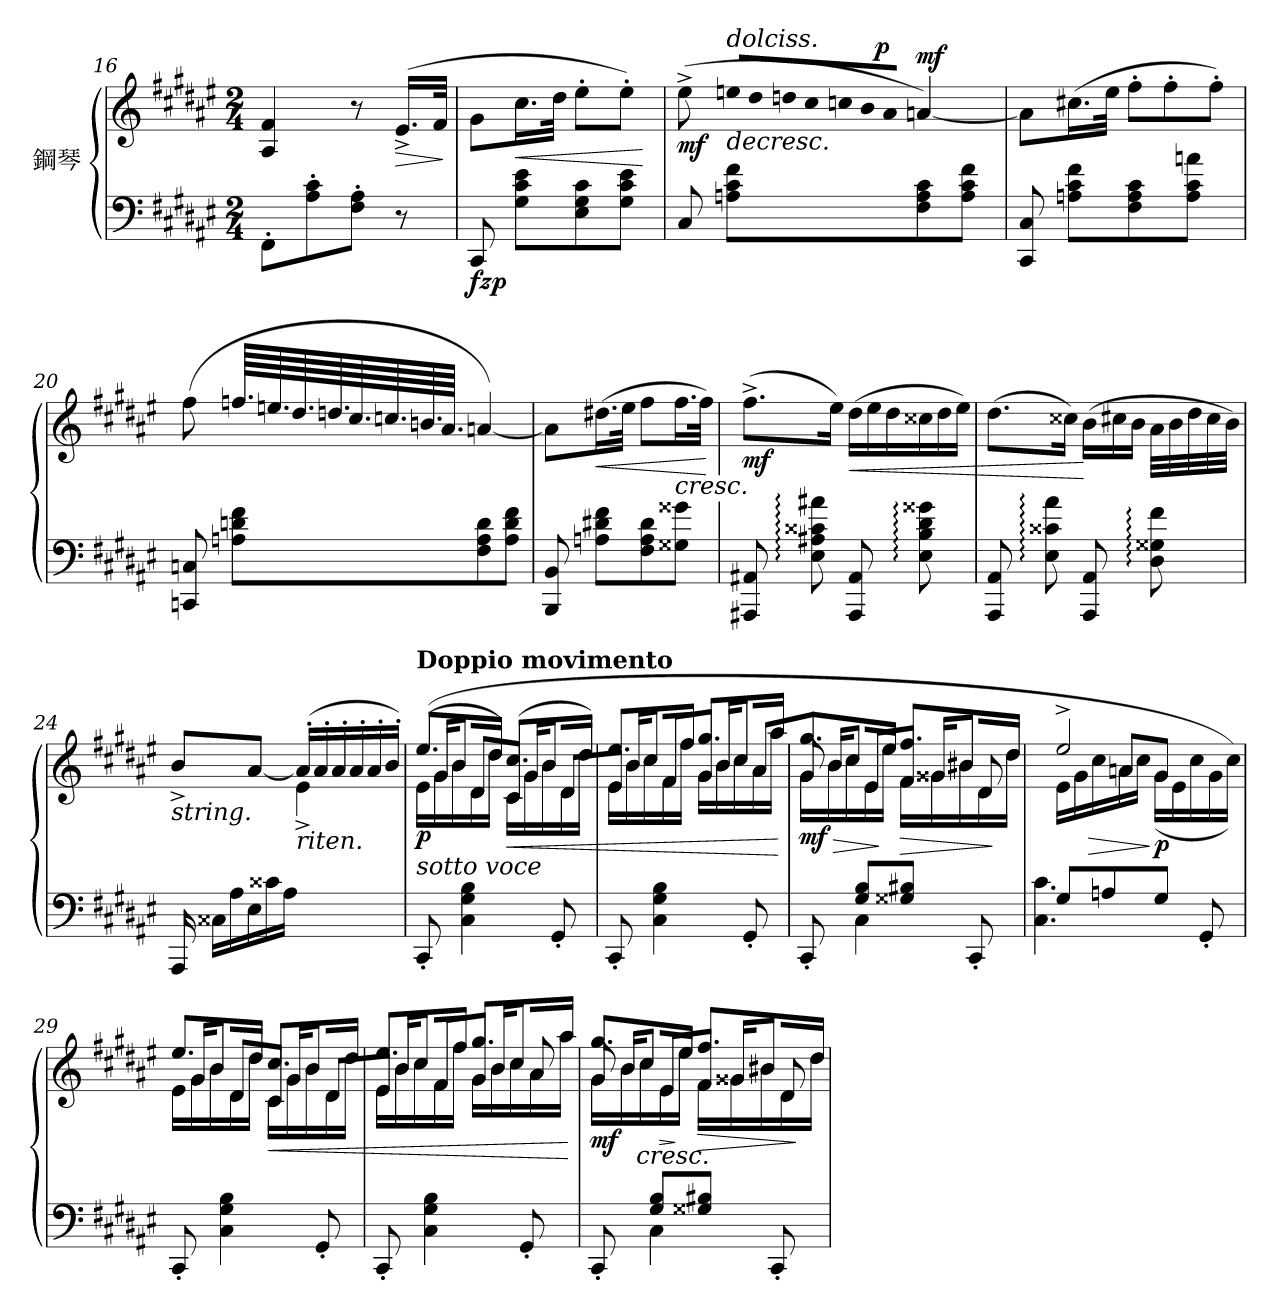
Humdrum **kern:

**kern	**kern	**dynam
*part1	*part1	*part1
*staff2	*staff1	*staff1/2
*I"鋼琴	*	*
*clefF4	*clefG2	*
*k[f#c#g#d#a#e#]	*k[f#c#g#d#a#e#]	*
*M2/4	*M2/4	*
=16	=16	=16
8FF#'\L	4A#/ 4f#/	.
8A#\' 8c#\'	.	.
8F#\' 8A#\'J	8r	.
!	!	!LO:HP:b
8r	(>16.e#^/LL	>
.	32f#/JJk	.
.	.	]
=17	=17	=17
!	!	!LO:DY:b=2
!	!	!LO:DY:n=1:b
8CC#/	8g#\L	fz p
!	!	!LO:HP:b
8G#\ 8c#\ 8e#\L	16.cc#\L	<
.	32dd#\JJk	.
8E#\ 8G#\ 8c#\	8ee#'\L	.
8G#\ 8c#\ 8e#\J	8ee#'\J)	.
.	.	[
=18	=18	=18
*	*^	*
!	!	!	!LO:DY:b
8C#/	(<8ee#^\	8ryy	mf
!	!	!	!LO:HP:b
*	*	*Xtuplet	*
!	!LO:TX:a:i:t=dolciss.	!	!
!	!	!LO:N:vis=8	!
8An\ 8c#\ 8f#\L	8ryy	960%17een/L	>
!	!	!LO:N:vis=8	!
.	.	960%17dd#/	.
!	!	!LO:N:vis=8	!
.	.	960%17ddn/	.
!	!	!LO:N:vis=8	!
.	.	960%17cc#/	.
!	!	!LO:N:vis=8	!
.	.	960%17ccn/	.
!	!	!LO:N:vis=8	!
.	.	960%17b/	.
!	!	!LO:N:vis=8	!LO:DY:a
.	.	960%17a#/J	p
.	.	960%241ryy	.
!	!	!	!LO:DY:n=1:a
8F#\ 8A\ 8c#\	[4an/)	.	] mf
8A\ 8c#\ 8f#\J	.	.	.
*	*v	*v	*
!!LO:LB:g=z
=19	=19	=19
8CC#/ 8C#/	8a\L]	.
8An\ 8c#\ 8f#\L	(>16.cc#X\L	.
.	32ee#\JJk	.
8F#\ 8A\ 8c#\	12ff#'\L	.
.	12ff#'\	.
8A\ 8c#\ 8an\J	.	.
.	12ff#'\J)	.
=20	=20	=20
*	*MM36	*
*	*^	*
!	!	!	!LO:DY:b
!	!	!	!LO:DY:n=1:b
8CCn/ 8Cn/	(>8ff#\	8ryy	pp other-dynamics
8An\ 8dn\ 8f#\L	8ryy	96.ffn/L	.
.	.	96.een/	.
.	.	96.dd#/	.
.	.	96.ddn/	.
.	.	96.cc#/	.
.	.	96.ccn/	.
.	.	96.bn/	.
.	.	96.a#/J	.
8F#\ 8A\ 8d\	[4an/)	4ryy	.
8A\ 8d\ 8f#\J	.	.	.
*	*v	*v	*
=21	=21	=21
8BBB/ 8BB/	8a\L]	.
!	!	!LO:HP:b
8An\ 8d#X\ 8f#\L	(>16.dd#X\L	<
.	32ee#\JJk	.
8F#\ 8A\ 8d#\	8ff#\L	.
!	!LO:TX:b:i:t=cresc.	!
8G##X\ 8g##X\J	16.ff#\L	.
.	32ff#\JJk)	.
.	.	[
!!LO:LB:g=z
=22	=22	=22
!	!	!LO:DY:b
8AAA#X/ 8AA#X/	(>8.ff#^\L	mf
8E#\: 8A#X\: 8c##X\: 8a#X\:	.	.
.	16ee#\Jk)	.
!	!	!LO:HP:b
8AAA#/ 8AA#/	(>24dd#\LL	<
.	24ee#\	.
.	24dd#\	.
8E#\: 8B\: 8d#\: 8g##X\:	24cc##X\	.
.	24dd#\	.
.	24ee#\JJ)	.
=23	=23	=23
8AAA#/ 8AA#/	(>8.dd#\L	.
8E#\: 8c##X\: 8a#\:	.	.
.	16cc##X\Jk)	.
!	!	!LO:DY:n=1:a
8AAA#/ 8AA#/	(>24b\LL	[ other-dynamics
.	24cc#\	.
.	24b\JJ	.
8D#\: 8G##X\: 8f#\:	40a#\LLL	.
.	40b\	.
.	40dd#\	.
.	40cc#\	.
.	40b\JJJ)	.
=24	=24	=24
*Xtuplet	*	*
*	*^	*
!	!LO:TX:b:i:t=string.	!	!
24AAA#/	8b^/L	4ryy	.
24C##X\LL	.	.	.
24A#\	.	.	.
24E#\	[8a#/J	.	.
24c##X\	.	.	.
24A#\JJ	.	.	.
*	*MM32	*	*
!	!LO:TX:b:i:t=riten.	!	!
4ryy	(>24a#'/LL]	4e#^\	.
*	*MM28	*	*
.	24a#'/	.	.
*	*MM24	*	*
.	24a#'/	.	.
*	*MM20	*	*
.	24a#'/	.	.
*	*MM16	*	*
.	24a#'/	.	.
*	*MM10	*	*
.	24b'/JJ)	.	.
!!LO:PB:g=z
=25	=25	=25	=25
*	*^	*^	*
!	!LO:TX:a:B:t=Doppio movimento	!	!	!	!
!	!LO:TX:b:i:t=sotto voce	!	!	!	!
!	!	!	!	!	!LO:DY:b
8CC#'/	(>(>10.ee#/L	20e#\LL	20rcyy	20ryy	p
.	.	20g#\	20g#/KL	20ryy	.
.	.	20b\	10b/J	20ryy	.
4C#\ 4G#\ 4B\	.	.	.	.	.
.	20rgyy	20d#\	.	10d#/L	.
.	20dd#/Jk)	20dd#\JJ	20rcyy	.	.
!	!	!	!	!	!LO:HP:b
.	(>10.cc#/L	20c#\LL	20rcyy	10c#/J	<
.	.	20g#\	20g#/KL	.	.
.	.	20b\	10b/J	20ryy	.
8GG#'/	.	.	.	.	.
.	20rgyy	20d#\	.	10d#/L	.
.	20dd#/Jk)	20dd#\JJ	20rcyy	.	.
=26	=26	=26	=26	=26	=26
8CC#'/	10.ee#/L	20e#\LL	20rcyy	10e#/J	.
.	.	20b\	20b/KL	.	.
.	.	20cc#\	10cc#/J	20ryy	.
4C#\ 4G#\ 4B\	.	.	.	.	.
.	20rgyy	20f#\	.	10f#/L	.
.	20ff#/Jk	20ff#\JJ	20rcyy	.	.
.	10.gg#/L	20g#\LL	20rcyy	10g#/J	.
.	.	20b\	20b/KL	.	.
.	.	20cc#\	10cc#/J	20ryy	.
8GG#'/	.	.	.	.	.
.	20rgyy	20a#\	.	10a#/L	.
.	20aa#/Jk	20aa#\JJ	20rcyy	.	.
*	*v	*v	*v	*v	*
.	.	[
=27	=27	=27
*^	*	*
!	!	!	!LO:HP:b
*	*	*^	*
*	*	*	*^	*
*	*	*	*	*^	*
!	!	!	!	!	!	!LO:DY:n=1:b
8CC#'/	8ryy	10.gg#/L	20g#\LL	20rcyy	10g#/J	> mf
.	.	.	20b\	20b/KL	.	.
.	.	.	20cc#\	10cc#/J	20ryy	.
4C#\	8G#/ 8B/L	.	.	.	.	.
.	.	20rgyy	20e#\	.	10e#/L	.
.	.	20ee#/Jk	20ee#\JJ	20rcyy	.	]
!	!	!	!	!	!	!LO:HP:b
.	8G##X/ 8B#X/J	10.ff#/L	20f#\LL	20rcyy	10f#/J	>
.	.	.	20g##X\	20g##/KL	.	.
.	.	.	20b#X\	10b#/J	20ryy	.
8CC#'/	8ryy	.	.	.	.	.
.	.	20rgyy	20d#\	.	10d#/	.
.	.	20dd#/Jk	20dd#\JJ	20rcyy	.	]
*	*	*	*	*v	*v	*
!!LO:LB:g=z
=28	=28	=28	=28	=28	=28
8G#/L	4.C#\ 4.c#\	2ee#^/	20e#\LL	20ryy	.
.	.	.	20g#\	20ryy	.
!	!	!	!	!	!LO:HP:b
.	.	.	20cc#\	20ryy	>
8An/	.	.	.	.	.
.	.	.	20an\	10a/L	.
.	.	.	20cc#\JJ	.	.
!	!	!	!	!	!LO:DY:n=1:b
8G#/J	.	.	(>20g#\LL	10g#/J	] p
.	.	.	20e#\	.	.
.	.	.	20cc#\	20ryy	.
8GG#'/	8ryy	.	.	.	.
.	.	.	20g#\	10ryy	.
.	.	.	20cc#\JJ))	.	.
*v	*v	*	*	*	*
=29	=29	=29	=29	=29
*	*	*	*^	*
8CC#'/	10.ee#/L	20e#\LL	20rcyy	20ryy	.
.	.	20g#\	20g#/KL	20ryy	.
.	.	20b\	10b/J	20ryy	.
4C#\ 4G#\ 4B\	.	.	.	.	.
.	20rgyy	20d#\	.	10d#/L	.
.	20dd#/Jk	20dd#\JJ	20rcyy	.	.
!	!	!	!	!	!LO:HP:b
.	10.cc#/L	20c#\LL	20rcyy	10c#/J	<
.	.	20g#\	20g#/KL	.	.
.	.	20b\	10b/J	20ryy	.
8GG#'/	.	.	.	.	.
.	20rgyy	20d#\	.	10d#/L	.
.	20dd#/Jk	20dd#\JJ	20rcyy	.	.
=30	=30	=30	=30	=30	=30
8CC#'/	10.ee#/L	20e#\LL	20rcyy	10e#/J	.
.	.	20b\	20b/KL	.	.
.	.	20cc#\	10cc#/J	20ryy	.
4C#\ 4G#\ 4B\	.	.	.	.	.
.	20rgyy	20f#\	.	10f#/L	.
.	20ff#/Jk	20ff#\JJ	20rcyy	.	.
.	10.gg#/L	20g#\LL	20rcyy	10g#/J	.
.	.	20b\	20b/KL	.	.
.	.	20cc#\	10cc#/J	20ryy	.
8GG#'/	.	.	.	.	.
.	20rgyy	20a#\	.	10a#/	.
.	20aa#/Jk	20aa#\JJ	20rcyy	.	.
*	*v	*v	*v	*v	*
.	.	[
!!LO:LB:g=z
=31	=31	=31
*^	*^	*
*	*	*	*^	*
*	*	*	*	*^	*
!	!	!	!	!	!	!LO:DY:b
8CC#'/	8ryy	10.gg#/L	20g#\LL	20rcyy	10g#/	mf
.	.	.	20b\	20b/KL	.	.
!	!	!	!LO:TX:b:i:t=cresc.	!	!	!
.	.	.	20cc#\	10cc#/J	20ryy	.
4C#\	8G#/ 8B/L	.	.	.	.	.
!	!	!	!	!	!	!LO:HP:b
.	.	20rgyy	20e#\	.	10e#/L	>
.	.	20ee#/Jk	20ee#\JJ	20rcyy	.	]
!	!	!	!	!	!	!LO:HP:b
.	8G##X/ 8B#X/J	10.ff#/L	20f#\LL	20rcyy	10f#/J	>
.	.	.	20g##X\	20g##/KL	.	.
.	.	.	20b#X\	10b#/J	20ryy	.
8CC#'/	8ryy	.	.	.	.	.
.	.	20rgyy	20d#\	.	10d#/L	.
.	.	20dd#/Jk	20dd#\JJ	20rcyy	.	]
*v	*v	*	*	*	*	*
*	*v	*v	*v	*v	*
=	=	=
*-	*-	*-
